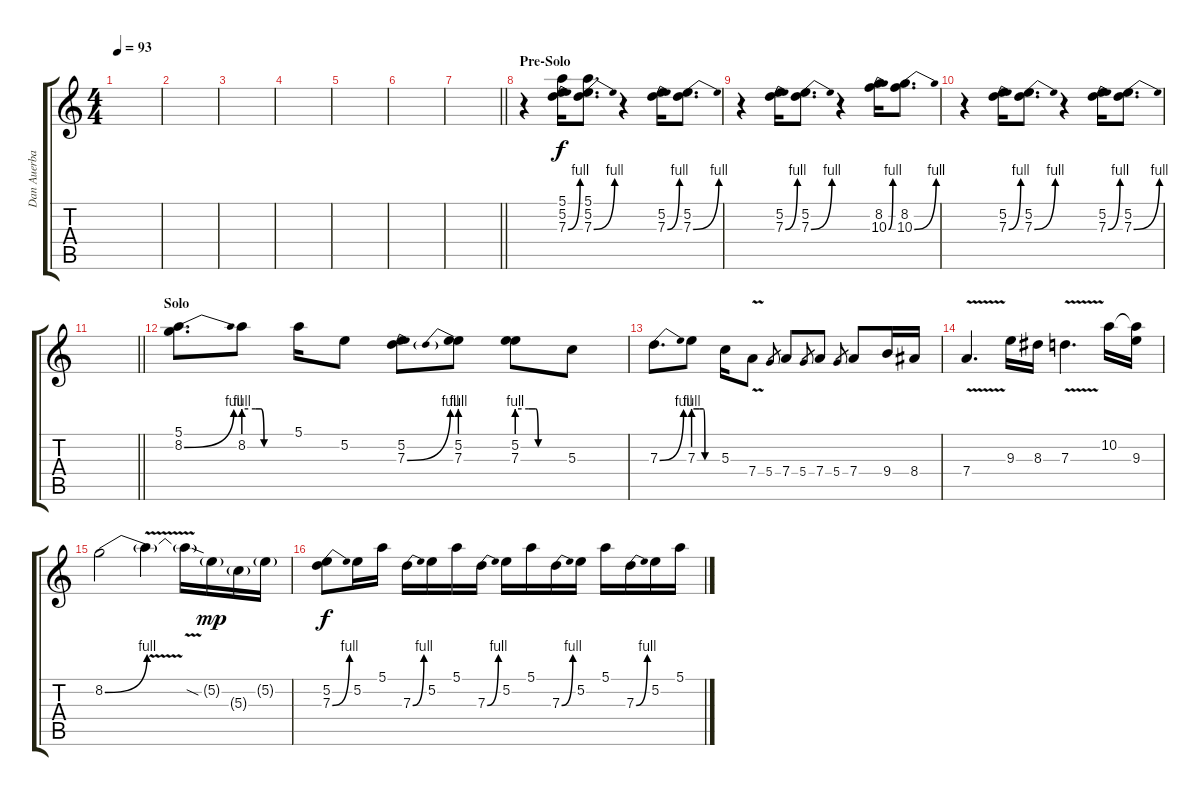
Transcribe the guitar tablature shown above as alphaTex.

\track ("Dan Auerbach [Guitar III]" "Dan Auerba") {instrument overdrivenguitar}
\staff {score tabs}
\tuning (E4 B3 G3 D3 A2 E2) {hide}
\ts (4 4)
\tempo 93
\clef g2
\ks c
|
|
|
|
|
|
\barLineRight lightlight
|
\section ("" "Pre-Solo")
r.4 (5.1 5.2 7.3{be (bend 0 0 60 4)}).16{dy f} (5.1 5.2 7.3{be (bend 0 0 60 4)}).8{d} r.4 (5.2 7.3{be (bend 0 0 60 4)}).16 (5.2 7.3{be (bend 0 0 60 4)}).8{d} |
r.4 (5.2 7.3{be (bend 0 0 60 4)}).16 (5.2 7.3{be (bend 0 0 60 4)}).8{d} r.4 (8.2 10.3{be (bend 0 0 60 4)}).16 (8.2 10.3{be (bend 0 0 60 4)}).8{d} |
r.4 (5.2 7.3{be (bend 0 0 60 4)}).16 (5.2 7.3{be (bend 0 0 60 4)}).8{d} r.4 (5.2 7.3{be (bend 0 0 60 4)}).16 (5.2 7.3{be (bend 0 0 60 4)}).8{d} |
\barLineRight lightlight
|
\section ("" "Solo")
(5.1 8.2{be (bend 0 0 60 4)}).8{d} 8.2{be (custom 0 4 15 4 22 4 26 0 32 0 60 0)}.8 5.1.16 5.2.8 (5.2 7.3{be (bend 0 0 60 4)}).8 (5.2 7.3{be (prebend 0 4 60 4)}).8 (5.2 7.3{be (custom 0 4 15 4 24 4 27 0 60 0)}).8 5.3.8 |
7.3{be (bend 0 0 60 4)}.8{d} 7.3{be (custom 0 4 15 4 25 4 29 0 60 0)}.8 5.3.16 7.4{v}.8 5.4.8{gr} 7.4.8 5.4.8{gr} 7.4.8 5.4.8{gr} 7.4.8 9.4.16 8.4.16 |
7.4{v}.4{d} 9.3.16 8.3.16 7.3{v}.4{d} 10.2.16 (10.2{t} 9.3).16 |
8.2{be (bend 0 0 60 4)}.2 8.2{v t}.4 8.2{sod t}.16 5.2{g}.16{dy mp} 5.3{g}.16 5.2{g}.16 |
(5.2 7.3{be (bend 0 0 60 4)}).8{dy f} 5.2.16 5.1.16 7.3{be (bend 0 0 60 4)}.16 5.2.16 5.1.16 7.3{be (bend 0 0 60 4)}.16 5.2.16 5.1.16 7.3{be (bend 0 0 60 4)}.16 5.2.16 5.1.16 7.3{be (bend 0 0 60 4)}.16 5.2.16 5.1.16
